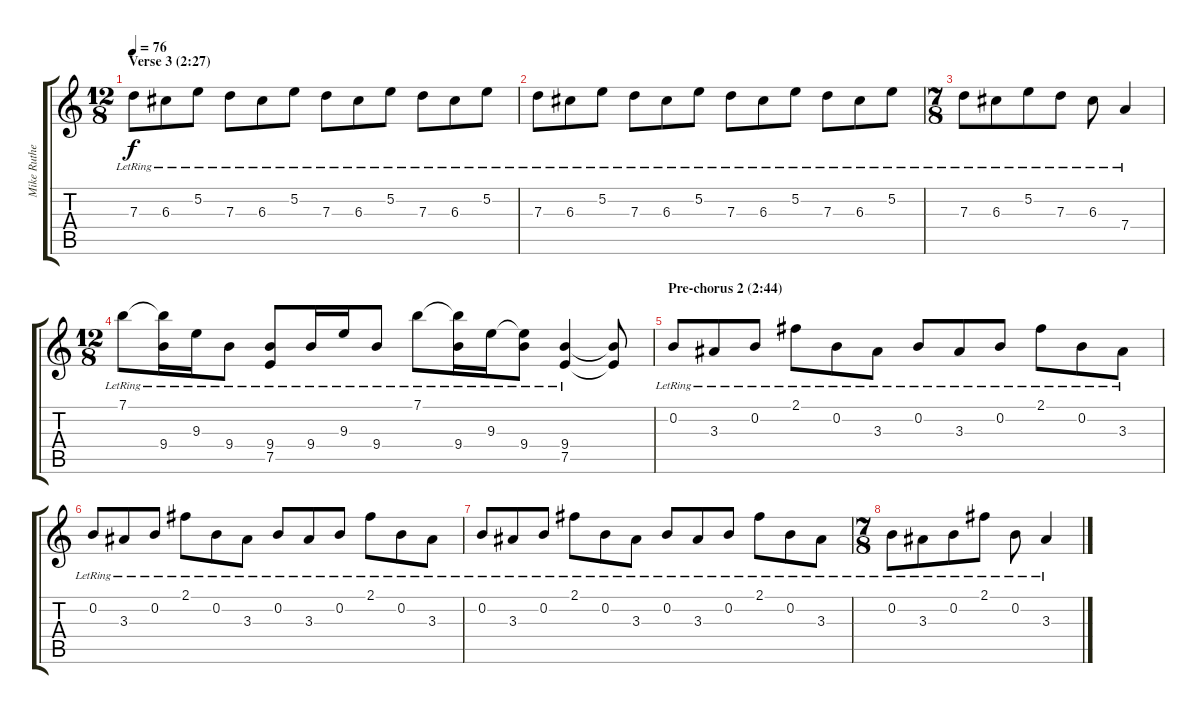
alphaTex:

\track ("Mike Rutherford (12-string guitar 2)" "Mike Ruthe") {instrument acousticguitarsteel}
\staff {score tabs}
\tuning (E4 B3 G3 D3 A2 E2) {hide}
\ts (12 8)
\section ("" "Verse 3 (2:27)")
\tempo 76
\clef g2
\ks c
7.3{lr}.8{dy f} 6.3{lr}.8 5.2{lr}.8 7.3{lr}.8 6.3{lr}.8 5.2{lr}.8 7.3{lr}.8 6.3{lr}.8 5.2{lr}.8 7.3{lr}.8 6.3{lr}.8 5.2{lr}.8 |
7.3{lr}.8 6.3{lr}.8 5.2{lr}.8 7.3{lr}.8 6.3{lr}.8 5.2{lr}.8 7.3{lr}.8 6.3{lr}.8 5.2{lr}.8 7.3{lr}.8 6.3{lr}.8 5.2{lr}.8 |
\ts (7 8)
7.3{lr}.8 6.3{lr}.8 5.2{lr}.8 7.3{lr}.8 6.3{lr}.8 7.4{lr}.4 |
\ts (12 8)
7.1{lr}.8 (7.1{t} 9.4{lr}).16 9.3{lr}.16 9.4{lr}.8 (9.4{lr} 7.5{lr}).8 9.4{lr}.16 9.3{lr}.16 9.4{lr}.8 7.1{lr}.8 (7.1{t} 9.4{lr}).16 9.3{lr}.16 (9.3{t} 9.4{lr}).8 (9.4{lr} 7.5{lr}).4 (9.4{t} 7.5{t}).8 |
\section ("" "Pre-chorus 2 (2:44)")
0.2{lr}.8 3.3{lr}.8 0.2{lr}.8 2.1{lr}.8 0.2{lr}.8 3.3{lr}.8 0.2{lr}.8 3.3{lr}.8 0.2{lr}.8 2.1{lr}.8 0.2{lr}.8 3.3{lr}.8 |
0.2{lr}.8 3.3{lr}.8 0.2{lr}.8 2.1{lr}.8 0.2{lr}.8 3.3{lr}.8 0.2{lr}.8 3.3{lr}.8 0.2{lr}.8 2.1{lr}.8 0.2{lr}.8 3.3{lr}.8 |
0.2{lr}.8 3.3{lr}.8 0.2{lr}.8 2.1{lr}.8 0.2{lr}.8 3.3{lr}.8 0.2{lr}.8 3.3{lr}.8 0.2{lr}.8 2.1{lr}.8 0.2{lr}.8 3.3{lr}.8 |
\ts (7 8)
0.2{lr}.8 3.3{lr}.8 0.2{lr}.8 2.1{lr}.8 0.2{lr}.8 3.3{lr}.4
